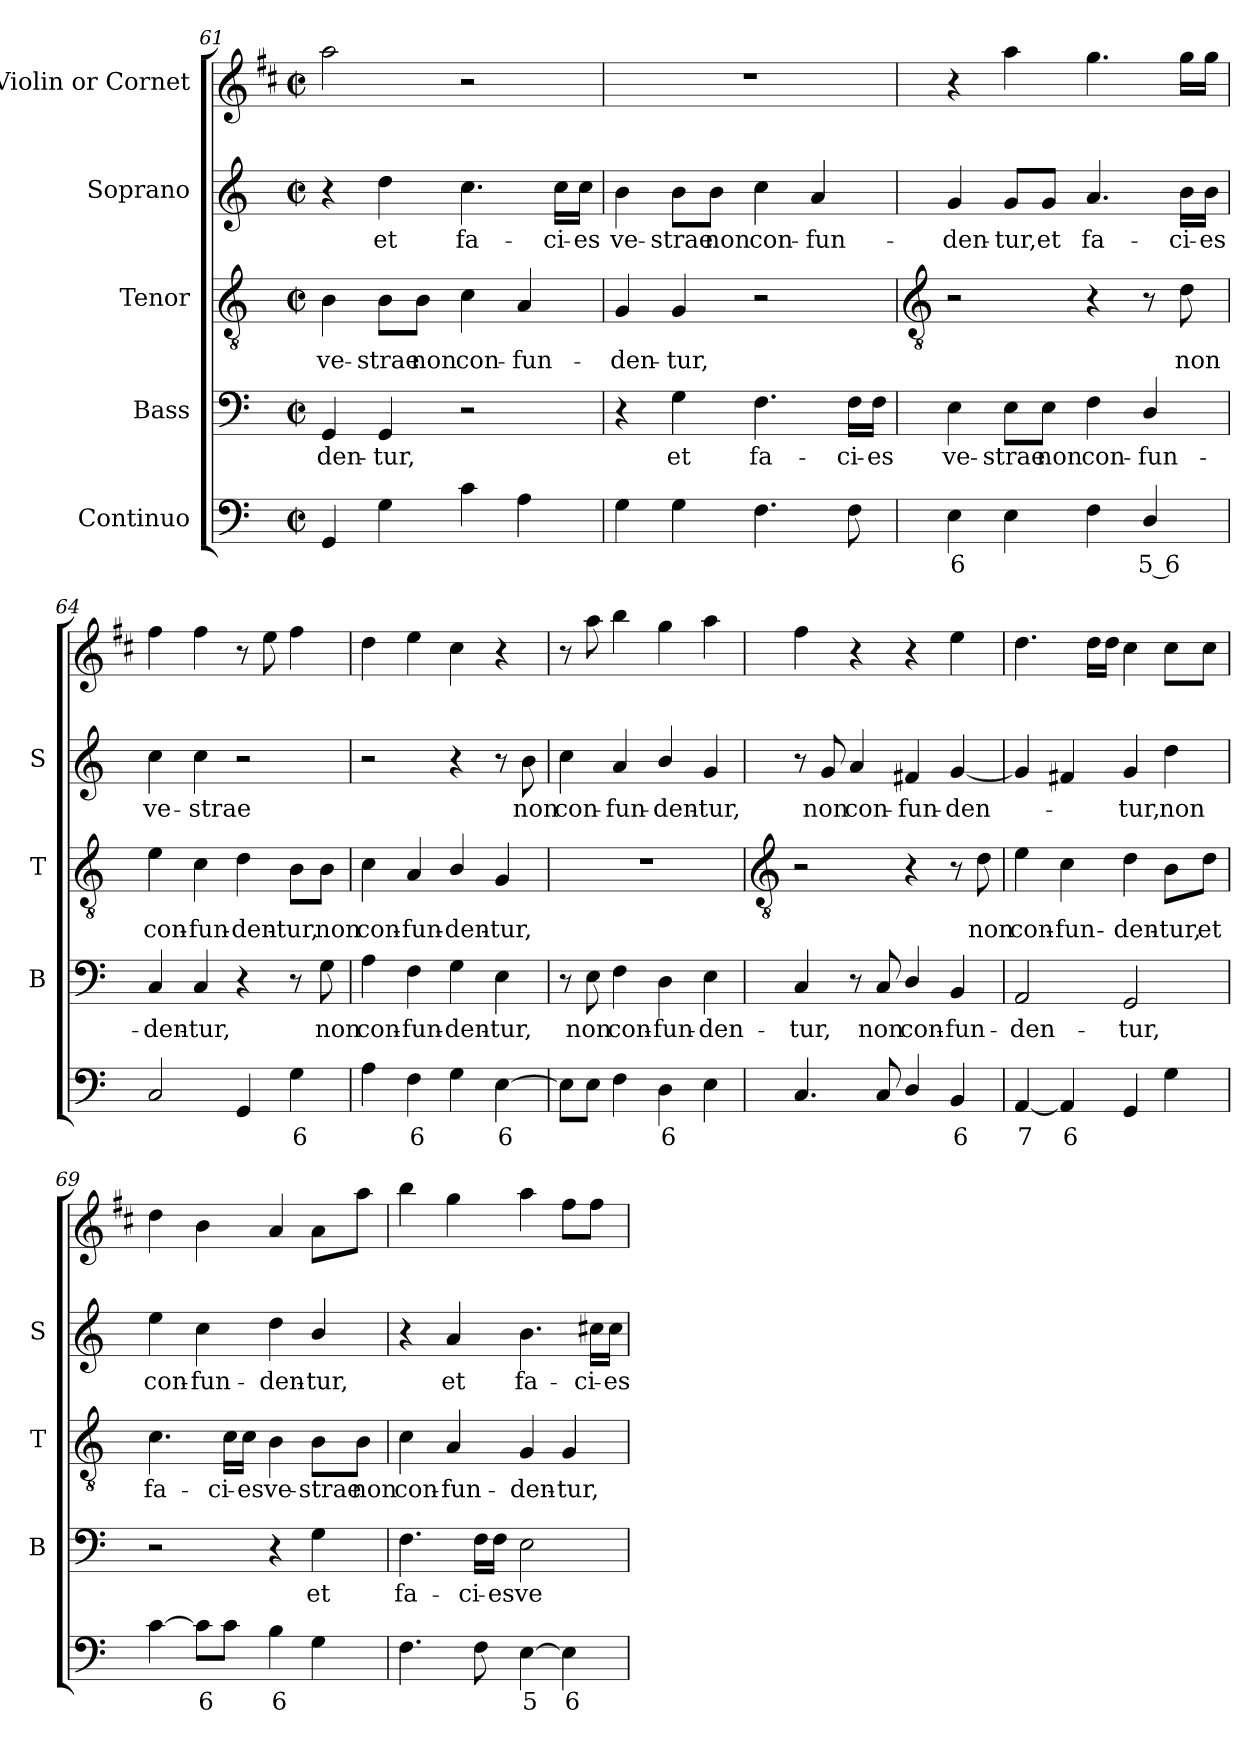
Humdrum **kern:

**kern	**text	**kern	**text	**kern	**text	**kern	**text	**kern
*part5	*part5	*part4	*part4	*part3	*part3	*part2	*part2	*part1
*staff5	*staff5	*staff4	*staff4	*staff3	*staff3	*staff2	*staff2	*staff1
*I"Continuo	*	*I"Bass	*	*I"Tenor	*	*I"Soprano	*	*I"Violin or Cornet
*	*	*I'B	*	*I'T	*	*I'S	*	*
*clefF4	*	*clefF4	*	*clefGv2	*	*clefG2	*	*clefG2
*	*	*	*	*	*	*	*	*ITrd1c2
*k[]	*	*k[]	*	*k[]	*	*k[]	*	*k[]
*C:	*	*C:	*	*C:	*	*C:	*	*C:
*M2/2	*	*M2/2	*	*M2/2	*	*M2/2	*	*M2/2
*met(c|)	*	*met(c|)	*	*met(c|)	*	*met(c|)	*	*met(c|)
=61	=61	=61	=61	=61	=61	=61	=61	=61
!	!	!	!LO:LY:b	!	!LO:LY:b	!	!	!
4GG	.	4GG	-den-	4B	ve-	4r	.	2gg
!	!	!	!LO:LY:b	!	!LO:LY:b	!	!LO:LY:b	!
4G	.	4GG	-tur,	8B\L	-strae	4dd	et	.
!	!	!	!	!	!LO:LY:b	!	!	!
.	.	.	.	8B\J	non	.	.	.
!	!	!	!	!	!LO:LY:b	!	!LO:LY:b	!
4c	.	2r	.	4c	con-	4.cc	fa-	2r
!	!	!	!	!	!LO:LY:b	!	!	!
4A	.	.	.	4A	-fun-	.	.	.
!	!	!	!	!	!	!	!LO:LY:b	!
.	.	.	.	.	.	16cc\LL	-ci-	.
!	!	!	!	!	!	!	!LO:LY:b	!
.	.	.	.	.	.	16cc\JJ	-es	.
=62	=62	=62	=62	=62	=62	=62	=62	=62
!	!	!	!	!	!LO:LY:b	!	!LO:LY:b	!
4G	.	4r	.	4G	-den-	4b	ve-	1r
!	!	!	!LO:LY:b	!	!LO:LY:b	!	!LO:LY:b	!
4G	.	4G	et	4G	-tur,	8b\L	-strae	.
!	!	!	!	!	!	!	!LO:LY:b	!
.	.	.	.	.	.	8b\J	non	.
!	!	!	!LO:LY:b	!	!	!	!LO:LY:b	!
4.F	.	4.F	fa-	2r	.	4cc	con-	.
!	!	!	!	!	!	!	!LO:LY:b	!
.	.	.	.	.	.	4a	-fun-	.
!	!	!	!LO:LY:b	!	!	!	!	!
8F	.	16F\LL	-ci-	.	.	.	.	.
!	!	!	!LO:LY:b	!	!	!	!	!
.	.	16F\JJ	-es	.	.	.	.	.
!!LO:LB:g=z
=63	=63	=63	=63	=63	=63	=63	=63	=63
*	*	*	*	*clefGv2	*	*	*	*
!	!LO:LY:b	!	!LO:LY:b	!	!	!	!LO:LY:b	!
4E	6	4E	ve-	2r	.	4g	-den-	4r
!	!	!	!LO:LY:b	!	!	!	!LO:LY:b	!
4E	.	8E\L	-strae	.	.	8g/L	-tur,	4gg
!	!	!	!LO:LY:b	!	!	!	!LO:LY:b	!
.	.	8E\J	non	.	.	8g/J	et	.
!	!	!	!LO:LY:b	!	!	!	!LO:LY:b	!
4F	.	4F	con-	4r	.	4.a	fa-	4.ff
!	!LO:LY:b	!	!LO:LY:b	!	!	!	!	!
4D/	5 6	4D/	-fun-	8r	.	.	.	.
!	!	!	!	!	!LO:LY:b	!	!LO:LY:b	!
.	.	.	.	8d	non	16b\LL	-ci-	16ffLL
!	!	!	!	!	!	!	!LO:LY:b	!
.	.	.	.	.	.	16b\JJ	-es	16ffJJ
=64	=64	=64	=64	=64	=64	=64	=64	=64
!	!	!	!LO:LY:b	!	!LO:LY:b	!	!LO:LY:b	!
2C	.	4C	-den-	4e	con-	4cc	ve-	4ee
!	!	!	!LO:LY:b	!	!LO:LY:b	!	!LO:LY:b	!
.	.	4C	-tur,	4c	-fun-	4cc	-strae	4ee
!	!	!	!	!	!LO:LY:b	!	!	!
4GG	.	4r	.	4d	-den-	2r	.	8r
.	.	.	.	.	.	.	.	8dd
!	!LO:LY:b	!	!	!	!LO:LY:b	!	!	!
4G	6	8r	.	8B\L	-tur,	.	.	4ee
!	!	!	!LO:LY:b	!	!LO:LY:b	!	!	!
.	.	8G	non	8B\J	non	.	.	.
=65	=65	=65	=65	=65	=65	=65	=65	=65
!	!	!	!LO:LY:b	!	!LO:LY:b	!	!	!
4A	.	4A	con-	4c	con-	2r	.	4cc
!	!LO:LY:b	!	!LO:LY:b	!	!LO:LY:b	!	!	!
4F	6	4F	-fun-	4A	-fun-	.	.	4dd
!	!	!	!LO:LY:b	!	!LO:LY:b	!	!	!
4G	.	4G	-den-	4B/	-den-	4r	.	4b
!	!LO:LY:b	!	!LO:LY:b	!	!LO:LY:b	!	!	!
[4E	6	4E	-tur,	4G	-tur,	8r	.	4r
!	!	!	!	!	!	!	!LO:LY:b	!
.	.	.	.	.	.	8b	non	.
=66	=66	=66	=66	=66	=66	=66	=66	=66
!	!	!	!	!	!	!	!LO:LY:b	!
8EL]	.	8r	.	1r	.	4cc	con-	8r
!	!	!	!LO:LY:b	!	!	!	!	!
8EJ	.	8E	non	.	.	.	.	8gg
!	!	!	!LO:LY:b	!	!	!	!LO:LY:b	!
4F	.	4F	con-	.	.	4a	-fun-	4aa
!	!LO:LY:b	!	!LO:LY:b	!	!	!	!LO:LY:b	!
4D	6	4D	-fun-	.	.	4b/	-den-	4ff
!	!	!	!LO:LY:b	!	!	!	!LO:LY:b	!
4E	.	4E	-den-	.	.	4g	-tur,	4gg
!!LO:LB:g=z
=67	=67	=67	=67	=67	=67	=67	=67	=67
*	*	*	*	*clefGv2	*	*	*	*
!	!	!	!LO:LY:b	!	!	!	!	!
4.C	.	4C	-tur,	2r	.	8r	.	4ee
!	!	!	!	!	!	!	!LO:LY:b	!
.	.	.	.	.	.	8g	non	.
!	!	!	!	!	!	!	!LO:LY:b	!
.	.	8r	.	.	.	4a	con-	4r
!	!	!	!LO:LY:b	!	!	!	!	!
8C	.	8C	non	.	.	.	.	.
!	!	!	!LO:LY:b	!	!	!	!LO:LY:b	!
4D/	.	4D/	con-	4r	.	4f#X	-fun-	4r
!	!LO:LY:b	!	!LO:LY:b	!	!	!	!LO:LY:b	!
4BB	6	4BB	-fun-	8r	.	[4g	-den-	4dd
!	!	!	!	!	!LO:LY:b	!	!	!
.	.	.	.	8d	non	.	.	.
=68	=68	=68	=68	=68	=68	=68	=68	=68
!	!LO:LY:b	!	!LO:LY:b	!	!LO:LY:b	!	!	!
[4AA	7	2AA	-den-	4e	con-	4g]	.	4.cc
!	!LO:LY:b	!	!	!	!LO:LY:b	!	!	!
4AA]	6	.	.	4c	-fun-	4f#X	.	.
.	.	.	.	.	.	.	.	16ccLL
.	.	.	.	.	.	.	.	16ccJJ
!	!	!	!LO:LY:b	!	!LO:LY:b	!	!LO:LY:b	!
4GG	.	2GG	-tur,	4d	-den-	4g	tur,	4b
!	!	!	!	!	!LO:LY:b	!	!LO:LY:b	!
4G	.	.	.	8B\L	-tur,	4dd	non	8bL
!	!	!	!	!	!LO:LY:b	!	!	!
.	.	.	.	8d\J	et	.	.	8bJ
=69	=69	=69	=69	=69	=69	=69	=69	=69
!	!	!	!	!	!LO:LY:b	!	!LO:LY:b	!
[4c	.	2r	.	4.c	fa-	4ee	con-	4cc
!	!LO:LY:b	!	!	!	!	!	!LO:LY:b	!
8cL]	6	.	.	.	.	4cc	-fun-	4a
!	!	!	!	!	!LO:LY:b	!	!	!
8cJ	.	.	.	16c\LL	-ci-	.	.	.
!	!	!	!	!	!LO:LY:b	!	!	!
.	.	.	.	16c\JJ	-es	.	.	.
!	!LO:LY:b	!	!	!	!LO:LY:b	!	!LO:LY:b	!
4B	6	4r	.	4B	ve-	4dd	-den-	4g
!	!	!	!LO:LY:b	!	!LO:LY:b	!	!LO:LY:b	!
4G	.	4G	et	8B\L	-strae	4b/	-tur,	8gL
!	!	!	!	!	!LO:LY:b	!	!	!
.	.	.	.	8B\J	non	.	.	8ggJ
=70	=70	=70	=70	=70	=70	=70	=70	=70
!	!	!	!LO:LY:b	!	!LO:LY:b	!	!	!
4.F	.	4.F	fa-	4c	con-	4r	.	4aa
!	!	!	!	!	!LO:LY:b	!	!LO:LY:b	!
.	.	.	.	4A	-fun-	4a	et	4ff
!	!	!	!LO:LY:b	!	!	!	!	!
8F	.	16F\LL	-ci-	.	.	.	.	.
!	!	!	!LO:LY:b	!	!	!	!	!
.	.	16F\JJ	-es	.	.	.	.	.
!	!LO:LY:b	!	!LO:LY:b	!	!LO:LY:b	!	!LO:LY:b	!
[4E	5	2E	ve-	4G	-den-	4.b	fa-	4gg
!	!LO:LY:b	!	!	!	!LO:LY:b	!	!	!
4E]	6	.	.	4G	-tur,	.	.	8eeL
!	!	!	!	!	!	!	!LO:LY:b	!
.	.	.	.	.	.	16cc#X\LL	-ci-	8eeJ
!	!	!	!	!	!	!	!LO:LY:b	!
.	.	.	.	.	.	16cc#\JJ	-es	.
=	=	=	=	=	=	=	=	=
*-	*-	*-	*-	*-	*-	*-	*-	*-
